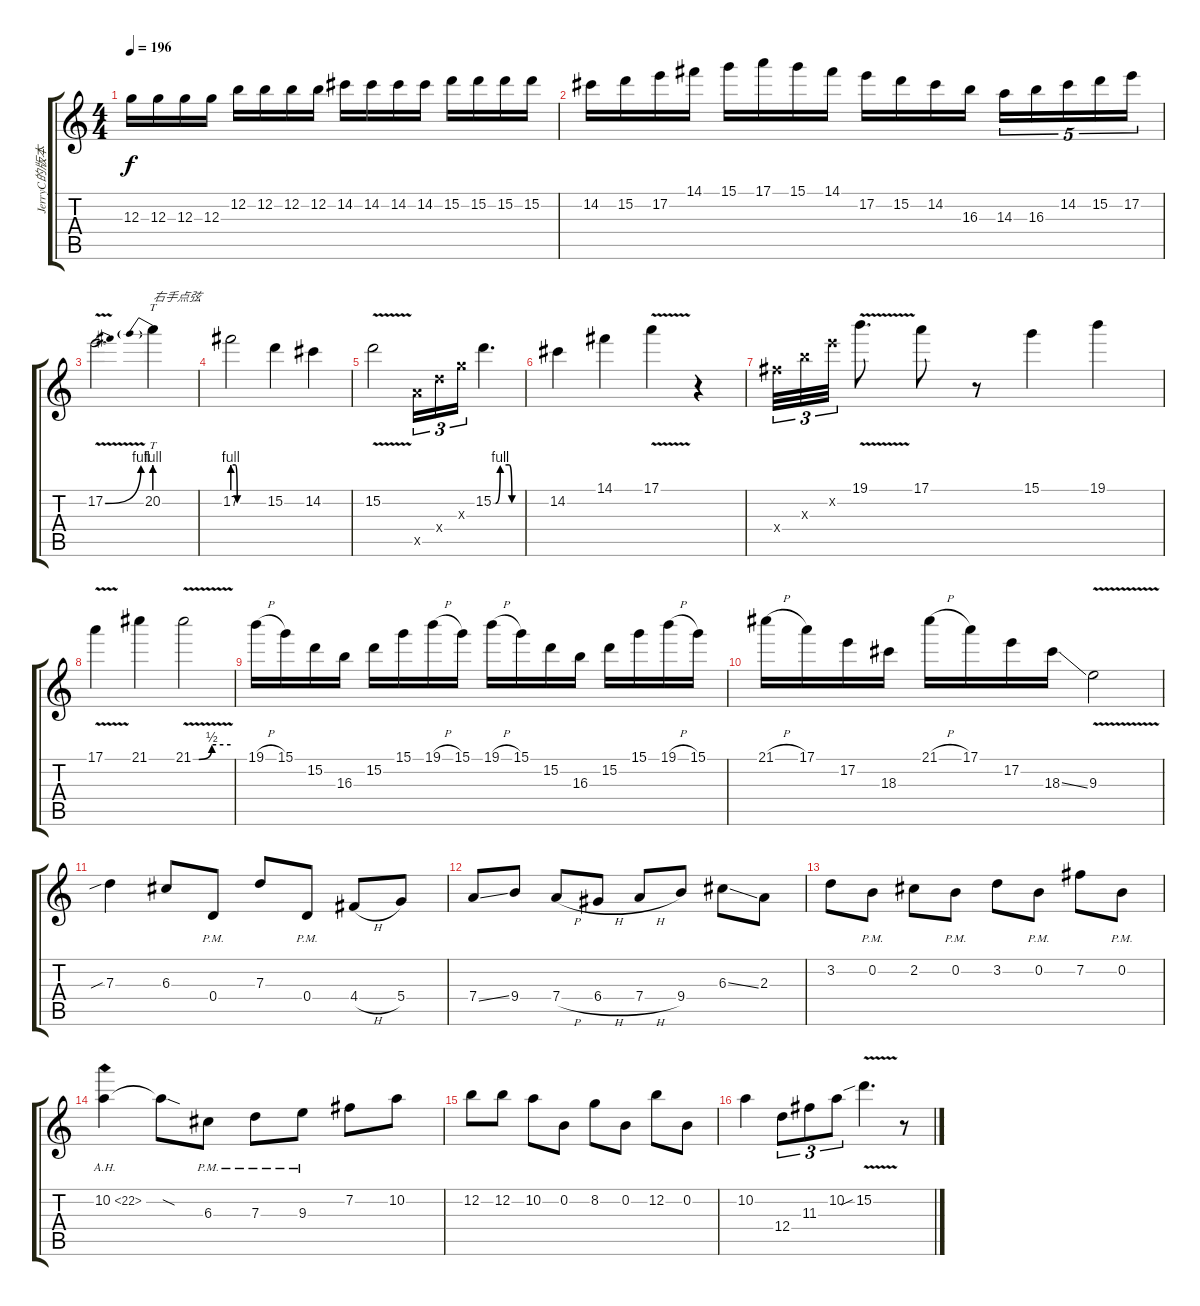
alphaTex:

\track (" JerryC的版本" " JerryC的版本") {instrument distortionguitar}
\staff {score tabs}
\tuning (E4 B3 G3 D3 A2 E2) {hide}
\ts (4 4)
\tempo 196
\clef g2
\ks c
12.3.16{dy f} 12.3.16 12.3.16 12.3.16 12.2.16 12.2.16 12.2.16 12.2.16 14.2.16 14.2.16 14.2.16 14.2.16 15.2.16 15.2.16 15.2.16 15.2.16 |
14.2.16 15.2.16 17.2.16 14.1.16 15.1.16 17.1.16 15.1.16 14.1.16 17.2.16 15.2.16 14.2.16 16.3.16 14.3.16{tu (5 4)} 16.3.16{tu (5 4)} 14.2.16{tu (5 4)} 15.2.16{tu (5 4)} 17.2.16{tu (5 4)} |
17.2{be (bend 0 0 60 4) v}.2{d} 20.2{be (prebend 0 4 60 4)}.4{tt txt "右手点弦"} |
17.2{be (custom 0 4 5 4 9 0 60 0)}.2 15.2.4 14.2.4 |
15.2{v}.2 12.5{x}.16{tu (3 2)} 12.4{x}.16{tu (3 2)} 12.3{x}.16{tu (3 2)} 15.2{be (custom 0 0 5 0 15 4 34 4 40 0 60 0)}.4{d} |
14.2.4 14.1.4 17.1{v}.4 r.4 |
16.4{x}.32{tu (3 2)} 16.3{x}.32{tu (3 2)} 17.2{x}.32{tu (3 2)} 19.1{v}.8{d} 17.1.8 r.8 15.1.4 19.1.4 |
17.1{v}.4 21.1.4 21.1{be (custom 0 0 9 0 30 2 60 2) v}.2 |
19.1{h}.16 15.1.16 15.2.16 16.3.16 15.2.16 15.1.16 19.1{h}.16 15.1.16 19.1{h}.16 15.1.16 15.2.16 16.3.16 15.2.16 15.1.16 19.1{h}.16 15.1.16 |
21.1{h}.16 17.1.16 17.2.16 18.3.16 21.1{h}.16 17.1.16 17.2.16 18.3{ss}.16 9.3{v}.2 |
7.3{sib}.4 6.3.8 0.4{pm}.8 7.3.8 0.4{pm}.8 4.4{h}.8 5.4.8 |
7.4{ss}.8 9.4.8 7.4{h}.8 6.4{h}.8 7.4{h}.8 9.4.8 6.3{ss}.8 2.3.8 |
3.2.8 0.2{pm}.8 2.2.8 0.2{pm}.8 3.2.8 0.2{pm}.8 7.2.8 0.2{pm}.8 |
10.2{ah 12}.4 10.2{sod t}.8 6.3{pm}.8 7.3{pm}.8 9.3{pm}.8 7.2.8 10.2.8 |
12.2.8 12.2.8 10.2.8 0.2.8 8.2.8 0.2.8 12.2.8 0.2.8 |
10.2.4 12.4.8{tu (3 2)} 11.3.8{tu (3 2)} 10.2.8{tu (3 2)} 15.2{v sib}.4{d} r.8
